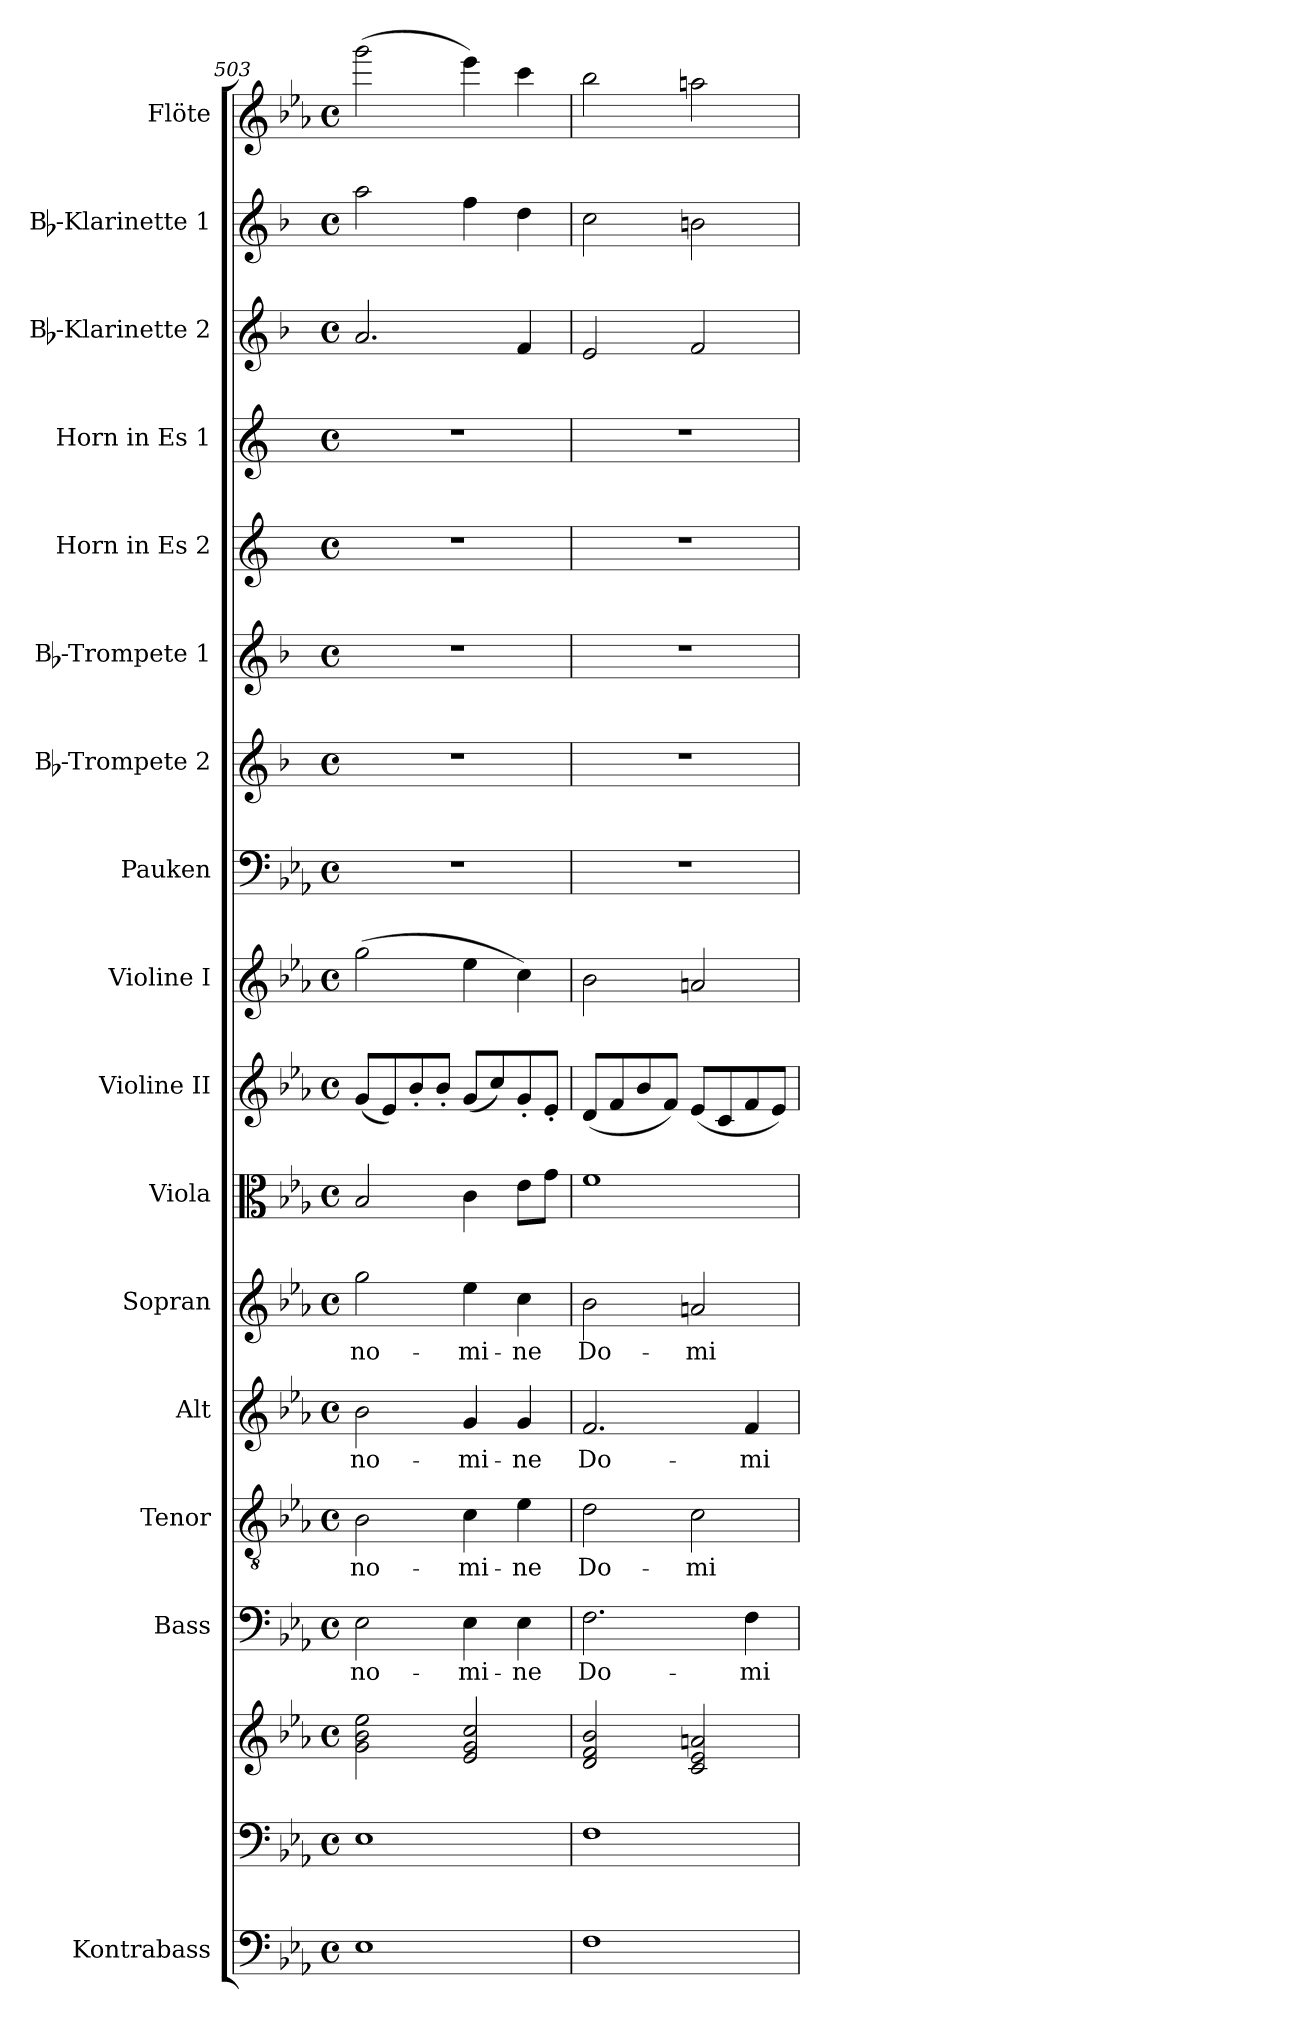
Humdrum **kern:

**kern	**kern	**kern	**kern	**text	**kern	**text	**kern	**text	**kern	**text	**kern	**kern	**kern	**kern	**kern	**kern	**kern	**kern	**kern	**kern	**kern
*part17	*part16	*part16	*part15	*part15	*part14	*part14	*part13	*part13	*part12	*part12	*part11	*part10	*part9	*part8	*part7	*part6	*part5	*part4	*part3	*part2	*part1
*staff18	*staff17	*staff16	*staff15	*staff15	*staff14	*staff14	*staff13	*staff13	*staff12	*staff12	*staff11	*staff10	*staff9	*staff8	*staff7	*staff6	*staff5	*staff4	*staff3	*staff2	*staff1
*I"Kontrabass	*	*	*I"Bass	*	*I"Tenor	*	*I"Alt	*	*I"Sopran	*	*I"Viola	*I"Violine II	*I"Violine I	*I"Pauken	*I"Bb-Trompete 2	*I"Bb-Trompete 1	*I"Horn in Es 2	*I"Horn in Es 1	*I"Bb-Klarinette 2	*I"Bb-Klarinette 1	*I"Flöte
*I'Kb.	*	*	*I'B.	*	*I'T.	*	*I'A.	*	*I'S.	*	*I'Vla.	*I'Vl. II	*I'Vl. I	*I'Pk.	*I'Bb Trp. 2	*I'Bb Trp. 1	*	*	*I'Bb Kl. 2	*I'Bb Kl. 1	*I'Fl.
*clefF4	*clefF4	*clefG2	*clefF4	*	*clefGv2	*	*clefG2	*	*clefG2	*	*clefC3	*clefG2	*clefG2	*clefF4	*clefG2	*clefG2	*clefG2	*clefG2	*clefG2	*clefG2	*clefG2
*ITrd7c12	*	*	*	*	*	*	*	*	*	*	*	*	*	*	*ITrd1c2	*ITrd1c2	*ITrd5c9	*ITrd5c9	*ITrd1c2	*ITrd1c2	*
*k[b-e-a-]	*k[b-e-a-]	*k[b-e-a-]	*k[b-e-a-]	*	*k[b-e-a-]	*	*k[b-e-a-]	*	*k[b-e-a-]	*	*k[b-e-a-]	*k[b-e-a-]	*k[b-e-a-]	*k[b-e-a-]	*k[b-e-a-]	*k[b-e-a-]	*k[b-e-a-]	*k[b-e-a-]	*k[b-e-a-]	*k[b-e-a-]	*k[b-e-a-]
*E-:	*E-:	*E-:	*E-:	*	*E-:	*	*E-:	*	*E-:	*	*E-:	*E-:	*E-:	*E-:	*E-:	*E-:	*E-:	*E-:	*E-:	*E-:	*E-:
*M4/4	*M4/4	*M4/4	*M4/4	*	*M4/4	*	*M4/4	*	*M4/4	*	*M4/4	*M4/4	*M4/4	*M4/4	*M4/4	*M4/4	*M4/4	*M4/4	*M4/4	*M4/4	*M4/4
*met(c)	*met(c)	*met(c)	*met(c)	*	*met(c)	*	*met(c)	*	*met(c)	*	*met(c)	*met(c)	*met(c)	*met(c)	*met(c)	*met(c)	*met(c)	*met(c)	*met(c)	*met(c)	*met(c)
=503	=503	=503	=503	=503	=503	=503	=503	=503	=503	=503	=503	=503	=503	=503	=503	=503	=503	=503	=503	=503	=503
!	!	!	!	!LO:LY:b	!	!LO:LY:b	!	!LO:LY:b	!	!LO:LY:b	!	!	!	!	!	!	!	!	!	!	!
1EE-	1E-	2g\ 2b-\ 2ee-\	2E-\	no-	2B-\	no-	2b-\	no-	2gg\	no-	2B-/	(<8g/L	(>2gg\	1r	1r	1r	1r	1r	2.g/	2gg\	(>2ggg\
.	.	.	.	.	.	.	.	.	.	.	.	8e-/)	.	.	.	.	.	.	.	.	.
.	.	.	.	.	.	.	.	.	.	.	.	8b-'</	.	.	.	.	.	.	.	.	.
.	.	.	.	.	.	.	.	.	.	.	.	8b-'</J	.	.	.	.	.	.	.	.	.
!	!	!	!	!LO:LY:b	!	!LO:LY:b	!	!LO:LY:b	!	!LO:LY:b	!	!	!	!	!	!	!	!	!	!	!
.	.	2e-/ 2g/ 2cc/	4E-\	-mi-	4c\	-mi-	4g/	-mi-	4ee-\	-mi-	4c\	(<8g/L	4ee-\	.	.	.	.	.	.	4ee-\	4eee-\)
.	.	.	.	.	.	.	.	.	.	.	.	8cc/)	.	.	.	.	.	.	.	.	.
!	!	!	!	!LO:LY:b	!	!LO:LY:b	!	!LO:LY:b	!	!LO:LY:b	!	!	!	!	!	!	!	!	!	!	!
.	.	.	4E-\	-ne	4e-\	-ne	4g/	-ne	4cc\	-ne	8e-\L	8g'</	4cc\)	.	.	.	.	.	4e-/	4cc\	4ccc\
.	.	.	.	.	.	.	.	.	.	.	8g\J	8e-'</J	.	.	.	.	.	.	.	.	.
!!LO:PB:g=z
=504	=504	=504	=504	=504	=504	=504	=504	=504	=504	=504	=504	=504	=504	=504	=504	=504	=504	=504	=504	=504	=504
!	!	!	!	!LO:LY:b	!	!LO:LY:b	!	!LO:LY:b	!	!LO:LY:b	!	!	!	!	!	!	!	!	!	!	!
1FF	1F	2d/ 2f/ 2b-/	2.F\	Do-	2d\	Do-	2.f/	Do-	2b-\	Do-	1f	(<8d/L	2b-\	1r	1r	1r	1r	1r	2d/	2b-\	2bb-\
.	.	.	.	.	.	.	.	.	.	.	.	8f/	.	.	.	.	.	.	.	.	.
.	.	.	.	.	.	.	.	.	.	.	.	8b-/	.	.	.	.	.	.	.	.	.
.	.	.	.	.	.	.	.	.	.	.	.	8f/J)	.	.	.	.	.	.	.	.	.
!	!	!	!	!	!	!LO:LY:b	!	!	!	!LO:LY:b	!	!	!	!	!	!	!	!	!	!	!
.	.	2c/ 2e-/ 2an/	.	.	2c\	-mi-	.	.	2an/	-mi-	.	(<8e-/L	2an/	.	.	.	.	.	2e-/	2an\	2aan\
.	.	.	.	.	.	.	.	.	.	.	.	8c/	.	.	.	.	.	.	.	.	.
!	!	!	!	!LO:LY:b	!	!	!	!LO:LY:b	!	!	!	!	!	!	!	!	!	!	!	!	!
.	.	.	4F\	-mi-	.	.	4f/	-mi-	.	.	.	8f/	.	.	.	.	.	.	.	.	.
.	.	.	.	.	.	.	.	.	.	.	.	8e-/J)	.	.	.	.	.	.	.	.	.
=	=	=	=	=	=	=	=	=	=	=	=	=	=	=	=	=	=	=	=	=	=
*-	*-	*-	*-	*-	*-	*-	*-	*-	*-	*-	*-	*-	*-	*-	*-	*-	*-	*-	*-	*-	*-
